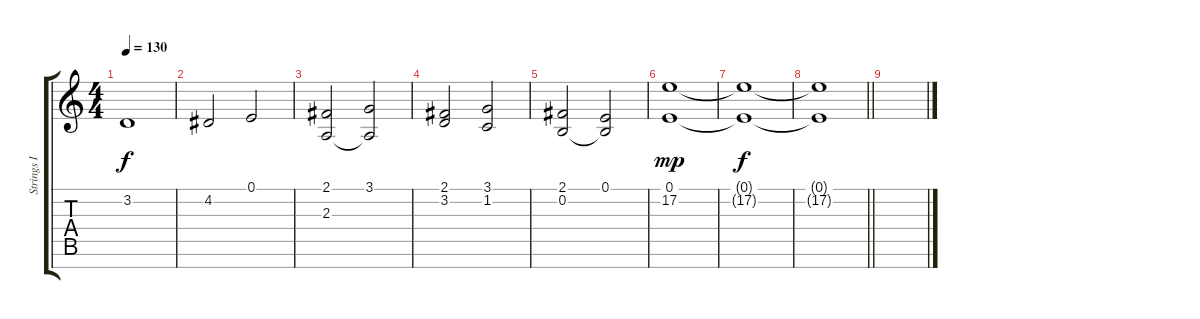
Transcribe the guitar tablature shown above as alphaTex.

\track ("Strings I" "Strings I") {instrument stringensemble1}
\staff {score tabs}
\tuning (E4 B3 G3 D3 A2 E2 B1) {hide}
\ts (4 4)
\tempo 130
\clef g2
\ks c
3.2.1{dy f} |
4.2.2 0.1.2 |
(2.1 2.3).2 (3.1 2.3{t}).2 |
(2.1 3.2).2 (3.1 1.2).2 |
(2.1 0.2).2 (0.1 0.2{t}).2 |
(0.1 17.2).1{dy mp} |
(0.1{t} 17.2{t}).1{dy f volume 3} |
\barLineRight lightlight
(0.1{t} 17.2{t}).1 |
\section ("" "")
